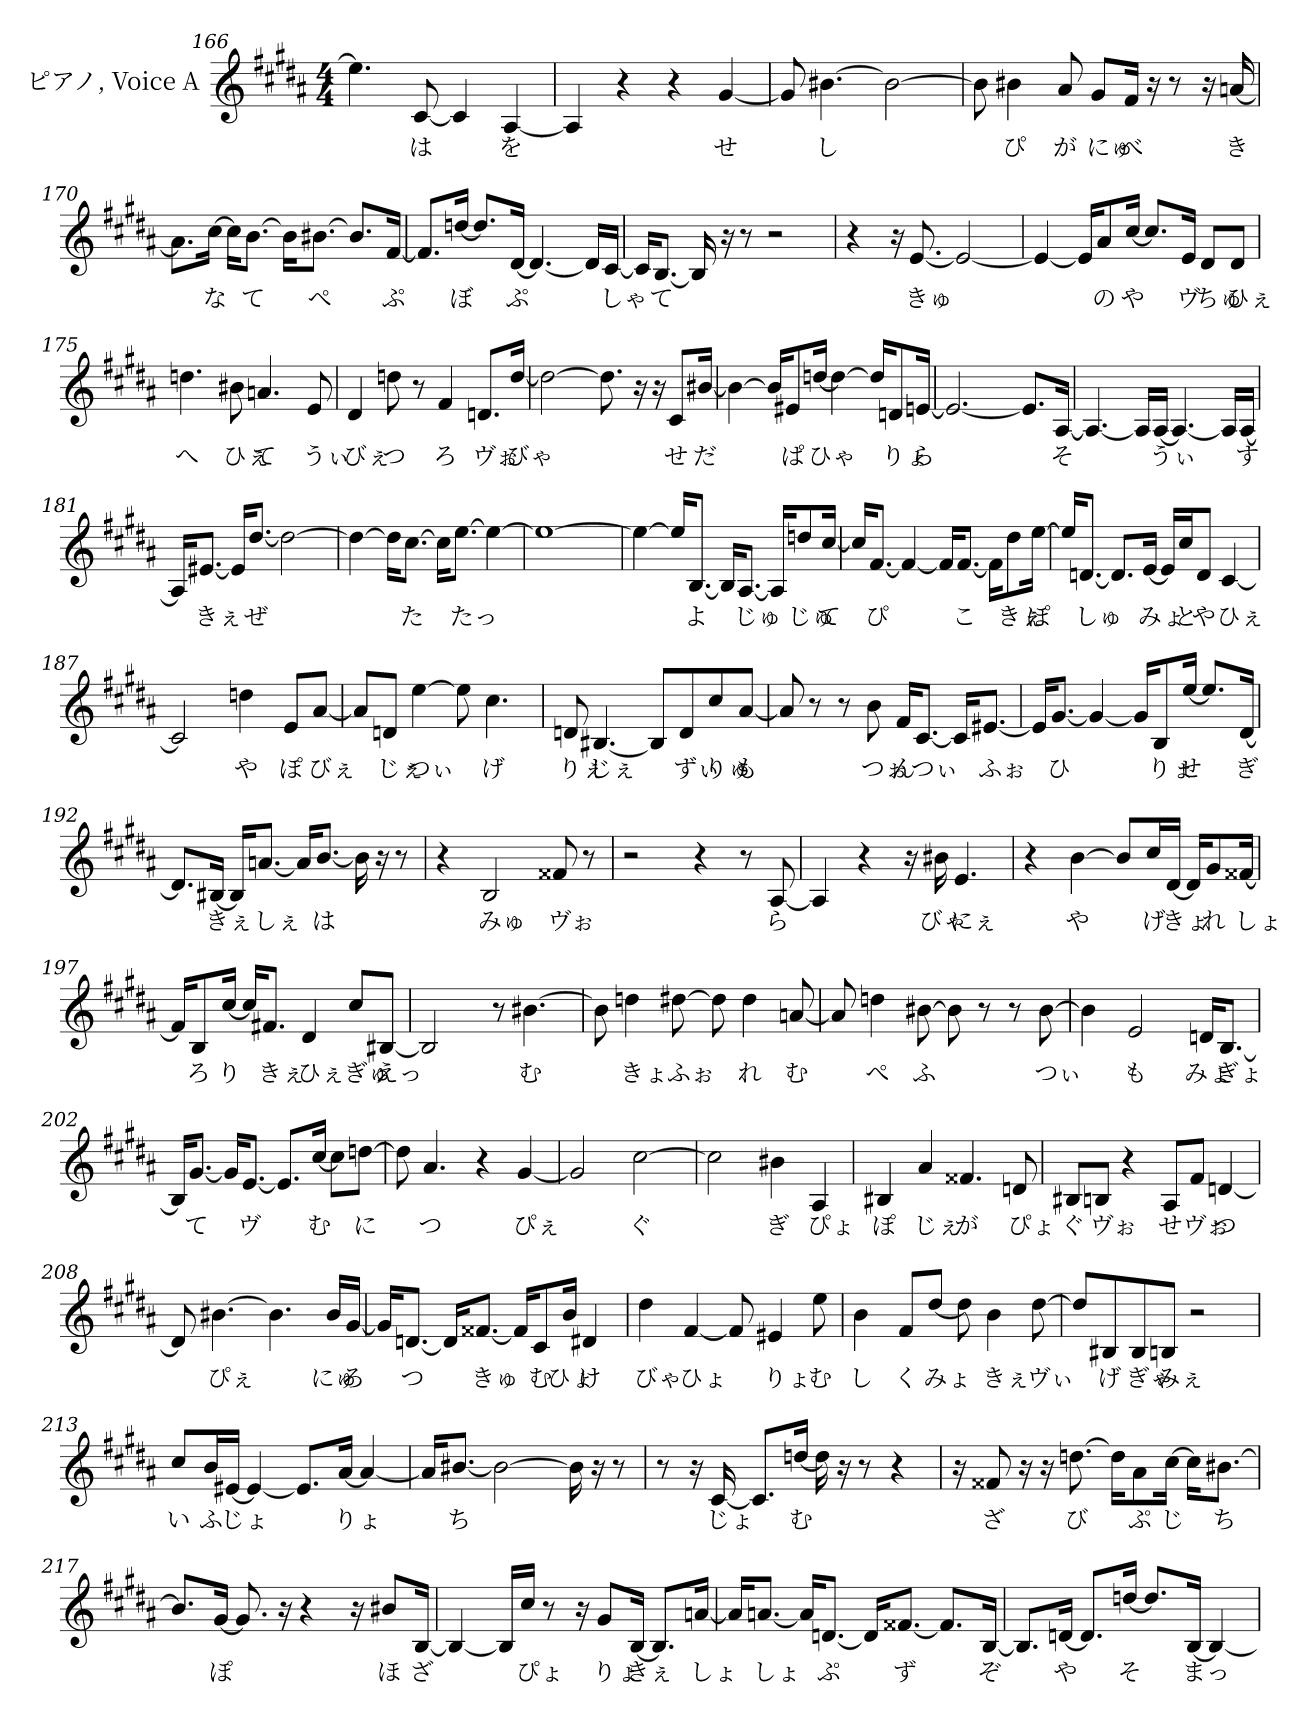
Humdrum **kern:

**kern	**text
*part1	*part1
*staff1	*staff1
*I"ピアノ, Voice A	*
*clefG2	*
*k[f#c#g#d#a#]	*
*M4/4	*
=166	=166
4.ee\]	.
!	!LO:LY:b
[8c#/	は
4c#/]	.
!	!LO:LY:b
[4A#/	を
=167	=167
4A#/]	.
4r	.
4r	.
!	!LO:LY:b
[4g#/	せ
!!LO:LB:g=z
=168	=168
8g#/]	.
!	!LO:LY:b
[4.b#X\	し
2b#\_	.
=169	=169
8b#\]	.
!	!LO:LY:b
4b#X\	ぴ
!	!LO:LY:b
8a#/	が
!	!LO:LY:b
8g#/L	にゅ
!	!LO:LY:b
16f#/Jk	べ
16r	.
8r	.
16r	.
!	!LO:LY:b
[16an/	き
=170	=170
8.a\L]	.
!	!LO:LY:b
[16cc#\Jk	な
16cc#\KL]	.
!	!LO:LY:b
[8.b\J	て
16b\KL]	.
!	!LO:LY:b
[8.b#X\J	ぺ
8.b#/L]	.
!	!LO:LY:b
[16f#/Jk	ぷ
=171	=171
8.f#/L]	.
!	!LO:LY:b
[16ddn/Jk	ぼ
8.dd/L]	.
!	!LO:LY:b
[16d#/Jk	ぷ
4.d#/_	.
16d#/LL]	.
!	!LO:LY:b
[16c#/JJ	しゃ
!!LO:LB:g=z
=172	=172
16c#/KL]	.
!	!LO:LY:b
[8.B/J	て
16B/]	.
16r	.
8r	.
2r	.
=173	=173
4r	.
16r	.
!	!LO:LY:b
[8.e/	きゅ
2e/_	.
=174	=174
4e/_	.
16e/KL]	.
!	!LO:LY:b
8a#/	の
!	!LO:LY:b
[16cc#/Jk	や
8.cc#/L]	.
!	!LO:LY:b
16e/Jk	ヴ
!	!LO:LY:b
8d#/L	ちゅ
!	!LO:LY:b
8d#/J	ひぇ
=175	=175
!	!LO:LY:b
4.ddn\	へ
!	!LO:LY:b
8b#X\	ひぇ
!	!LO:LY:b
4.an/	て
!	!LO:LY:b
8e/	うぃ
=176	=176
!	!LO:LY:b
4d#/	びぇ
!	!LO:LY:b
8ddn\	つ
8r	.
!	!LO:LY:b
4f#/	ろ
!	!LO:LY:b
8.dn/L	ヴぉ
!	!LO:LY:b
[16dd/Jk	びゃ
!!LO:LB:g=z
=177	=177
2dd\_	.
8.dd\]	.
16r	.
16r	.
!	!LO:LY:b
8c#/L	せ
!	!LO:LY:b
[16b#X/Jk	だ
=178	=178
4b#\_	.
16b#/KL]	.
!	!LO:LY:b
8e#X/	ぱ
!	!LO:LY:b
[16ddn/Jk	ひゃ
4dd\_	.
16dd/KL]	.
!	!LO:LY:b
8dn/	りょ
!	!LO:LY:b
[16en/Jk	ら
=179	=179
2.e/_	.
8.e/L]	.
!	!LO:LY:b
[16A#/Jk	そ
=180	=180
4.A#/_	.
16A#/LL]	.
!	!LO:LY:b
[16A#/JJ	うぃ
4.A#/_	.
16A#/LL]	.
!	!LO:LY:b
[16A#/JJ	す
=181	=181
16A#/KL]	.
!	!LO:LY:b
[8.e#X/J	きぇ
16e#/KL]	.
!	!LO:LY:b
[8.dd#/J	ぜ
2dd#\_	.
!!LO:LB:g=z
=182	=182
4dd#\_	.
16dd#\KL]	.
!	!LO:LY:b
[8.cc#\J	た
16cc#\KL]	.
!	!LO:LY:b
[8.ee\J	たっ
4ee\_	.
=183	=183
1ee_	.
=184	=184
4ee\_	.
16ee/KL]	.
!	!LO:LY:b
[8.B/J	よ
16B/KL]	.
!	!LO:LY:b
[8.A#/J	じゅ
16A#/KL]	.
!	!LO:LY:b
8ddn/	じゅ
!	!LO:LY:b
[16cc#/Jk	て
=185	=185
16cc#/KL]	.
!	!LO:LY:b
[8.f#/J	ぴ
4f#/_	.
16f#/KL]	.
!	!LO:LY:b
[8.f#/J	こ
16f#\KL]	.
!	!LO:LY:b
8dd#\	きぇ
!	!LO:LY:b
[16ee\Jk	ぽ
=186	=186
16ee/KL]	.
!	!LO:LY:b
[8.dn/J	しゅ
8.d/L]	.
!	!LO:LY:b
[16e/Jk	みょ
16e/LL]	.
!	!LO:LY:b
16cc#/J	と
!	!LO:LY:b
8d/J	や
!	!LO:LY:b
[4c#/	ひぇ
!!LO:PB:g=z
=187	=187
2c#/]	.
!	!LO:LY:b
4ddn\	や
!	!LO:LY:b
8e/L	ぽ
!	!LO:LY:b
[8a#/J	びぇ
=188	=188
8a#/L]	.
!	!LO:LY:b
8dn/J	じぇ
!	!LO:LY:b
[4ee\	つぃ
8ee\]	.
!	!LO:LY:b
4.cc#\	げ
=189	=189
!	!LO:LY:b
8dn/	りぇ
!	!LO:LY:b
[4.B#X/	じぇ
8B#/L]	.
!	!LO:LY:b
8d/	ずぃ
!	!LO:LY:b
8cc#/	りゅ
!	!LO:LY:b
[8a#/J	も
=190	=190
8a#/]	.
8r	.
8r	.
!	!LO:LY:b
8b\	つぉ
!	!LO:LY:b
16f#/KL	ん
!	!LO:LY:b
[8.c#/J	つぃ
16c#/KL]	.
!	!LO:LY:b
[8.e#X/J	ふぉ
=191	=191
16e#/KL]	.
!	!LO:LY:b
[8.g#/J	ひ
4g#/_	.
16g#/KL]	.
!	!LO:LY:b
8B/	りょ
!	!LO:LY:b
[16ee/Jk	せ
8.ee/L]	.
!	!LO:LY:b
[16d#/Jk	ぎ
!!LO:LB:g=z
=192	=192
8.d#/L]	.
!	!LO:LY:b
[16B#X/Jk	きぇ
16B#/KL]	.
!	!LO:LY:b
[8.an/J	しぇ
16a/KL]	.
!	!LO:LY:b
[8.b/J	は
16b\]	.
16r	.
8r	.
=193	=193
4r	.
!	!LO:LY:b
2B/	みゅ
!	!LO:LY:b
8f##X/	ヴぉ
8r	.
=194	=194
2r	.
4r	.
8r	.
!	!LO:LY:b
[8A#/	ら
=195	=195
4A#/]	.
4r	.
16r	.
!	!LO:LY:b
16b#X\	びゃ
!	!LO:LY:b
4.e/	にぇ
=196	=196
4r	.
!	!LO:LY:b
[4b\	や
8b/L]	.
!	!LO:LY:b
16cc#/L	げ
!	!LO:LY:b
[16d#/JJ	きょ
16d#/KL]	.
!	!LO:LY:b
8g#/	れ
!	!LO:LY:b
[16f##X/Jk	しょ
!!LO:LB:g=z
=197	=197
16f##/KL]	.
!	!LO:LY:b
8B/	ろ
!	!LO:LY:b
[16cc#/Jk	り
16cc#/KL]	.
!	!LO:LY:b
8.f#X/J	きぇ
!	!LO:LY:b
4d#/	ひぇ
!	!LO:LY:b
8cc#/L	ぎゅ
!	!LO:LY:b
[8B#X/J	えっ
=198	=198
2B#/]	.
8r	.
!	!LO:LY:b
[4.b#X\	む
=199	=199
8b#\]	.
!	!LO:LY:b
4ddn\	きょ
!	!LO:LY:b
[8dd#X\	ふぉ
8dd#\]	.
!	!LO:LY:b
4dd#\	れ
!	!LO:LY:b
[8an/	む
=200	=200
8a/]	.
!	!LO:LY:b
4ddn\	ぺ
!	!LO:LY:b
[8b#X\	ふ
8b#\]	.
8r	.
8r	.
!	!LO:LY:b
[8b#\	つぃ
=201	=201
4b#\]	.
!	!LO:LY:b
2e/	も
!	!LO:LY:b
16dn/KL	みょ
!	!LO:LY:b
[8.B/J	ぎょ
!!LO:LB:g=z
=202	=202
16B/KL]	.
!	!LO:LY:b
[8.g#/J	て
16g#/KL]	.
!	!LO:LY:b
[8.e/J	ヴ
8.e/L]	.
!	!LO:LY:b
[16cc#/Jk	む
8cc#\L]	.
!	!LO:LY:b
[8ddn\J	に
=203	=203
8dd\]	.
!	!LO:LY:b
4.a#/	つ
4r	.
!	!LO:LY:b
[4g#/	ぴぇ
=204	=204
2g#/]	.
!	!LO:LY:b
[2cc#\	ぐ
=205	=205
2cc#\]	.
!	!LO:LY:b
4b#X\	ぎ
!	!LO:LY:b
4A#/	ぴょ
=206	=206
!	!LO:LY:b
4B#X/	ぽ
!	!LO:LY:b
4a#/	じぇ
!	!LO:LY:b
4.f##X/	が
!	!LO:LY:b
8dn/	ぴょ
=207	=207
!	!LO:LY:b
8B#X/L	ぐ
!	!LO:LY:b
8Bn/J	ヴぉ
4r	.
!	!LO:LY:b
8A#/L	せ
!	!LO:LY:b
8f#/J	ヴぉ
!	!LO:LY:b
[4dn/	つ
!!LO:LB:g=z
=208	=208
8d/]	.
!	!LO:LY:b
[4.b#X\	ぴぇ
4.b#\]	.
!	!LO:LY:b
16b#/LL	にゅ
!	!LO:LY:b
[16g#/JJ	ろ
=209	=209
16g#/KL]	.
!	!LO:LY:b
[8.dn/J	つ
16d/KL]	.
!	!LO:LY:b
[8.f##X/J	きゅ
16f##/KL]	.
!	!LO:LY:b
8c#/	む
!	!LO:LY:b
16b/Jk	ひょ
!	!LO:LY:b
4d#X/	け
=210	=210
!	!LO:LY:b
4dd#\	びゃ
!	!LO:LY:b
[4f#/	ひょ
8f#/]	.
!	!LO:LY:b
4e#X/	りょ
!	!LO:LY:b
8ee\	む
=211	=211
!	!LO:LY:b
4b\	し
!	!LO:LY:b
8f#/L	く
!	!LO:LY:b
[8dd#/J	みょ
8dd#\]	.
!	!LO:LY:b
4b\	きぇ
!	!LO:LY:b
[8dd#\	ヴぃ
!!LO:LB:g=z
=212	=212
8dd#/L]	.
!	!LO:LY:b
8B#X/	げ
!	!LO:LY:b
8B#/	ぎゃ
!	!LO:LY:b
8Bn/J	みぇ
2r	.
=213	=213
!	!LO:LY:b
8cc#/L	い
!	!LO:LY:b
16b/L	ふ
!	!LO:LY:b
[16e#X/JJ	じょ
4e#/_	.
8.e#/L]	.
!	!LO:LY:b
[16a#/Jk	りょ
4a#/_	.
=214	=214
16a#/KL]	.
!	!LO:LY:b
[8.b#X/J	ち
2b#\_	.
16b#\]	.
16r	.
8r	.
=215	=215
8r	.
16r	.
!	!LO:LY:b
[16c#/	じょ
8.c#/L]	.
!	!LO:LY:b
[16ddn/Jk	む
16dd\]	.
16r	.
8r	.
4r	.
!!LO:LB:g=z
=216	=216
16r	.
!	!LO:LY:b
8f##X/	ざ
16r	.
16r	.
!	!LO:LY:b
[8.ddn\	び
16dd\KL]	.
!	!LO:LY:b
8a#\	ぷ
!	!LO:LY:b
[16cc#\Jk	じ
16cc#\KL]	.
!	!LO:LY:b
[8.b#X\J	ち
=217	=217
8.b#/L]	.
!	!LO:LY:b
[16g#/Jk	ぽ
8.g#/]	.
16r	.
4r	.
16r	.
!	!LO:LY:b
8b#X/L	ほ
!	!LO:LY:b
[16B/Jk	ざ
=218	=218
4B/_	.
16B/LL]	.
!	!LO:LY:b
16cc#/JJ	ぴょ
8r	.
16r	.
!	!LO:LY:b
8g#/L	りょ
!	!LO:LY:b
[16B/Jk	きぇ
8.B/L]	.
!	!LO:LY:b
[16an/Jk	しょ
!!LO:LB:g=z
=219	=219
16a/KL]	.
!	!LO:LY:b
[8.an/J	しょ
16a/KL]	.
!	!LO:LY:b
[8.dn/J	ぷ
16d/KL]	.
!	!LO:LY:b
[8.f##X/J	ず
8.f##/L]	.
!	!LO:LY:b
[16B/Jk	ぞ
=220	=220
8.B/L]	.
!	!LO:LY:b
[16dn/Jk	や
8.d/L]	.
!	!LO:LY:b
[16ddn/Jk	そ
8.dd/L]	.
!	!LO:LY:b
[16B/Jk	まっ
4B/_	.
=	=
*-	*-
